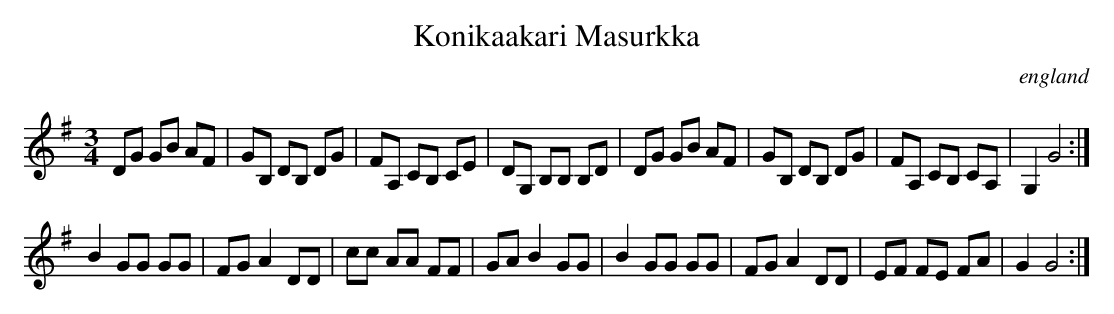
X:1
T:Konikaakari Masurkka
O:england
M:3/4
L:1/8
K:G
DG GB AF|GB, DB, DG|FA, CB, CE|DG, B,B, B,D|\
DG GB AF|GB, DB, DG|FA, CB, CA, |G,2G4:|
B2 GG GG|FG A2 DD|cc AA FF|GA B2 GG|\
B2 GG GG|FG A2 DD|EF FE FA|G2G4:|
